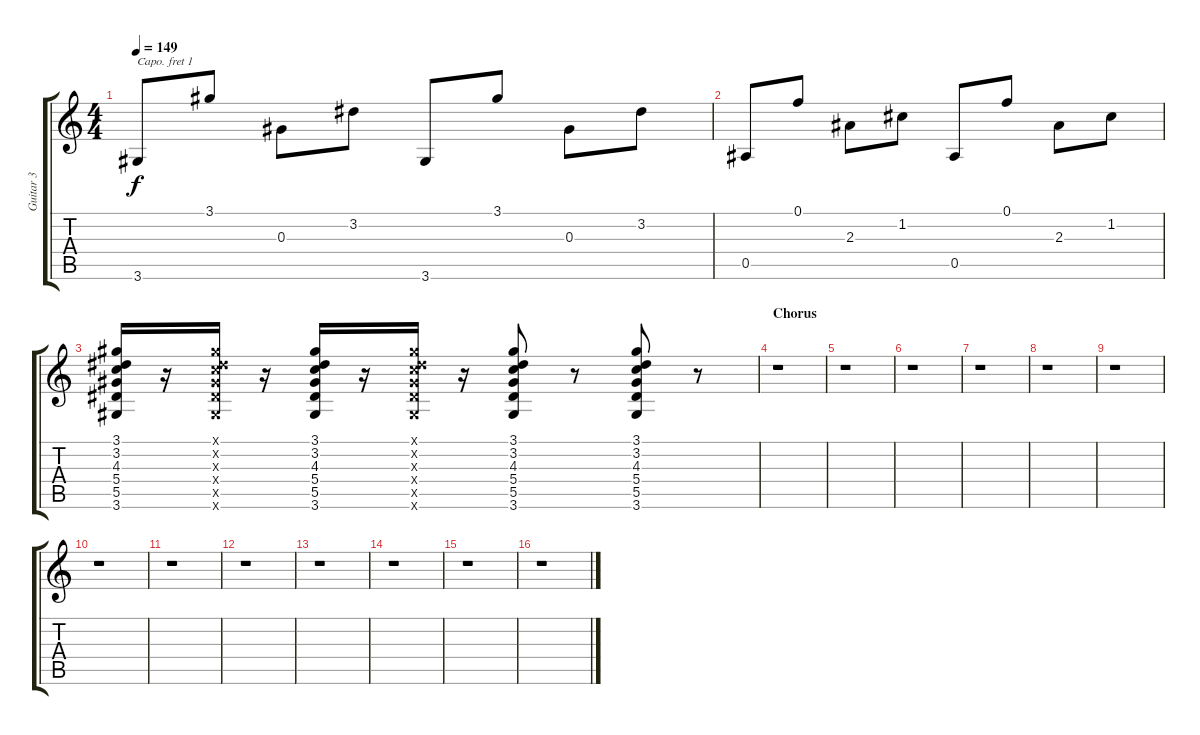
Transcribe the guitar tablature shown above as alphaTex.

\track ("Guitar 3" "Guitar 3") {instrument acousticguitarsteel}
\staff {score tabs}
\capo 1
\tuning (E4 B3 G3 D3 A2 E2) {hide}
\ts (4 4)
\tempo 149
\clef g2
\ks c
3.6.8{dy f} 3.1.8 0.3.8 3.2.8 3.6.8 3.1.8 0.3.8 3.2.8 |
0.5.8 0.1.8 2.3.8 1.2.8 0.5.8 0.1.8 2.3.8 1.2.8 |
(3.1 3.2 4.3 5.4 5.5 3.6).16 r.16 (3.1{x} 3.2{x} 4.3{x} 5.4{x} 5.5{x} 3.6{x}).16 r.16 (3.1 3.2 4.3 5.4 5.5 3.6).16 r.16 (3.1{x} 3.2{x} 4.3{x} 5.4{x} 5.5{x} 3.6{x}).16 r.16 (3.1 3.2 4.3 5.4 5.5 3.6).8 r.8 (3.1 3.2 4.3 5.4 5.5 3.6).8 r.8 |
\section ("" "Chorus")
r.1 |
r.1 |
r.1 |
r.1 |
r.1 |
r.1 |
r.1 |
r.1 |
r.1 |
r.1 |
r.1 |
r.1 |
r.1
